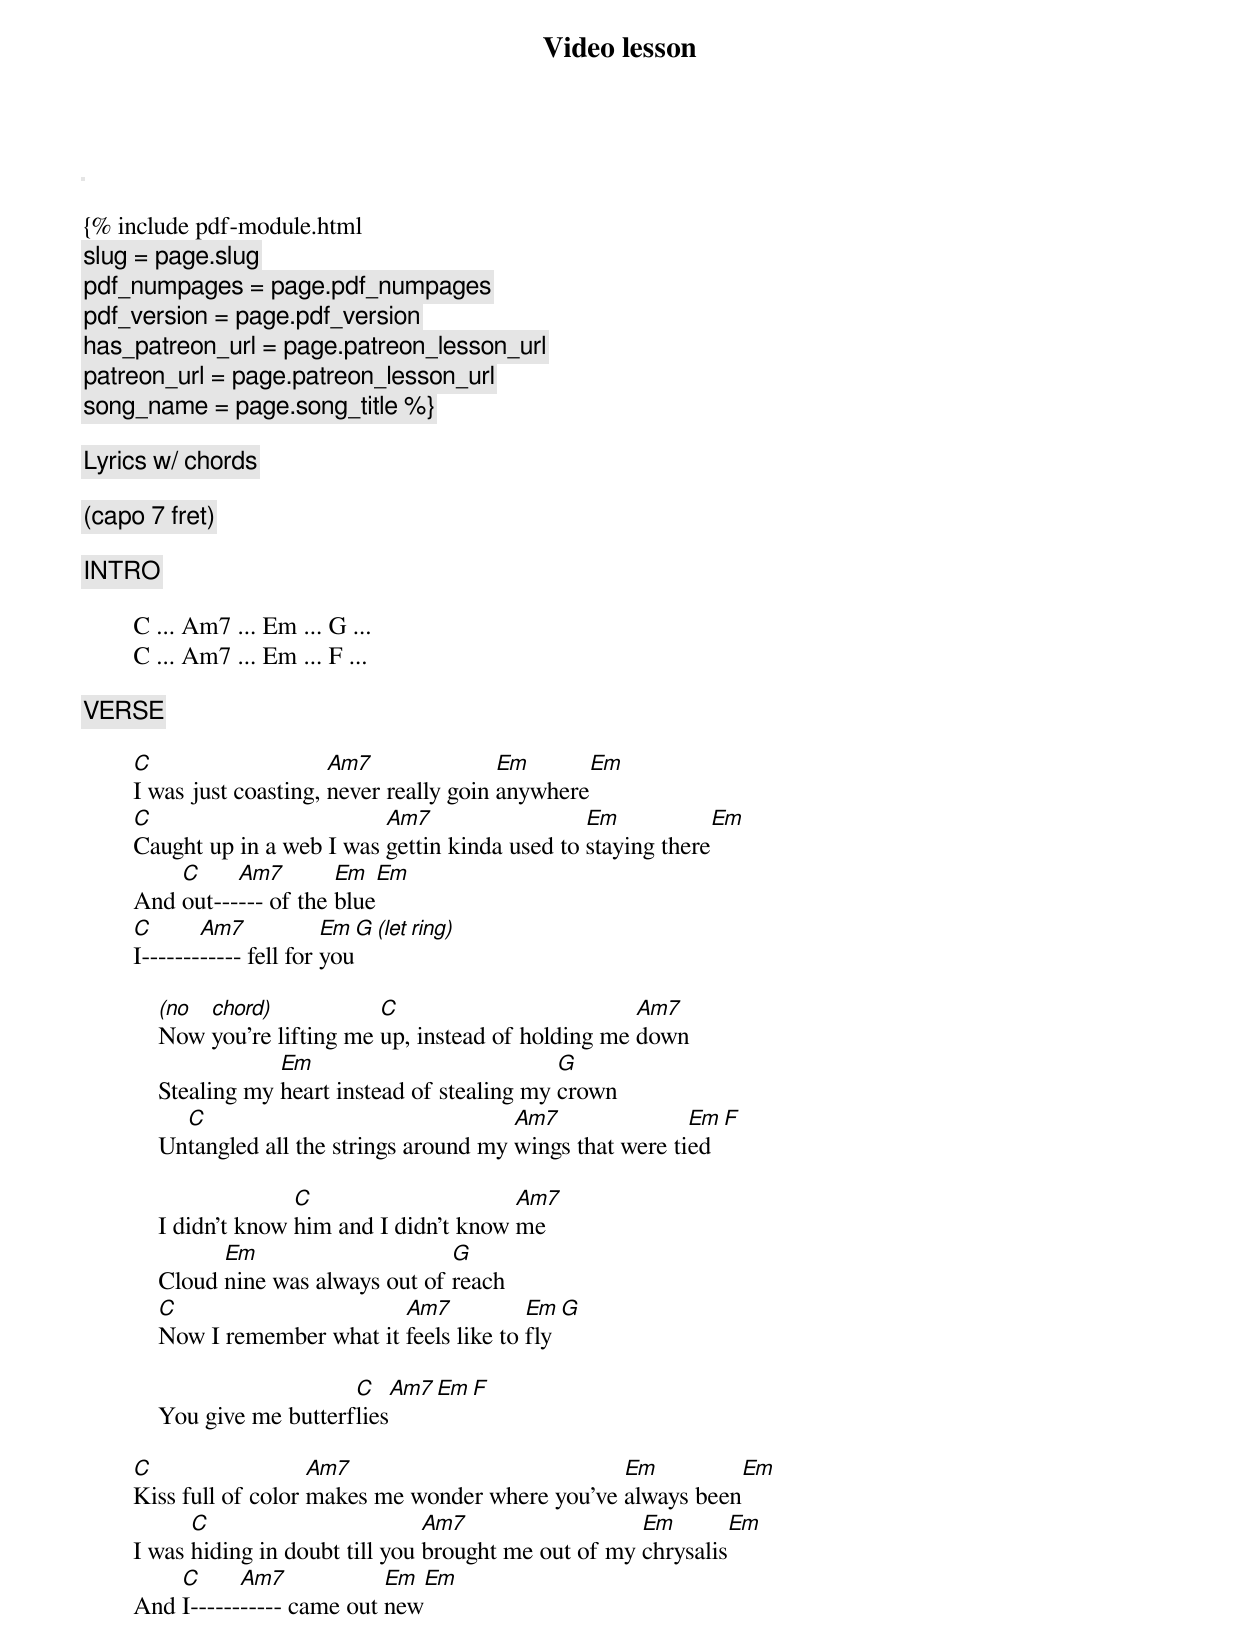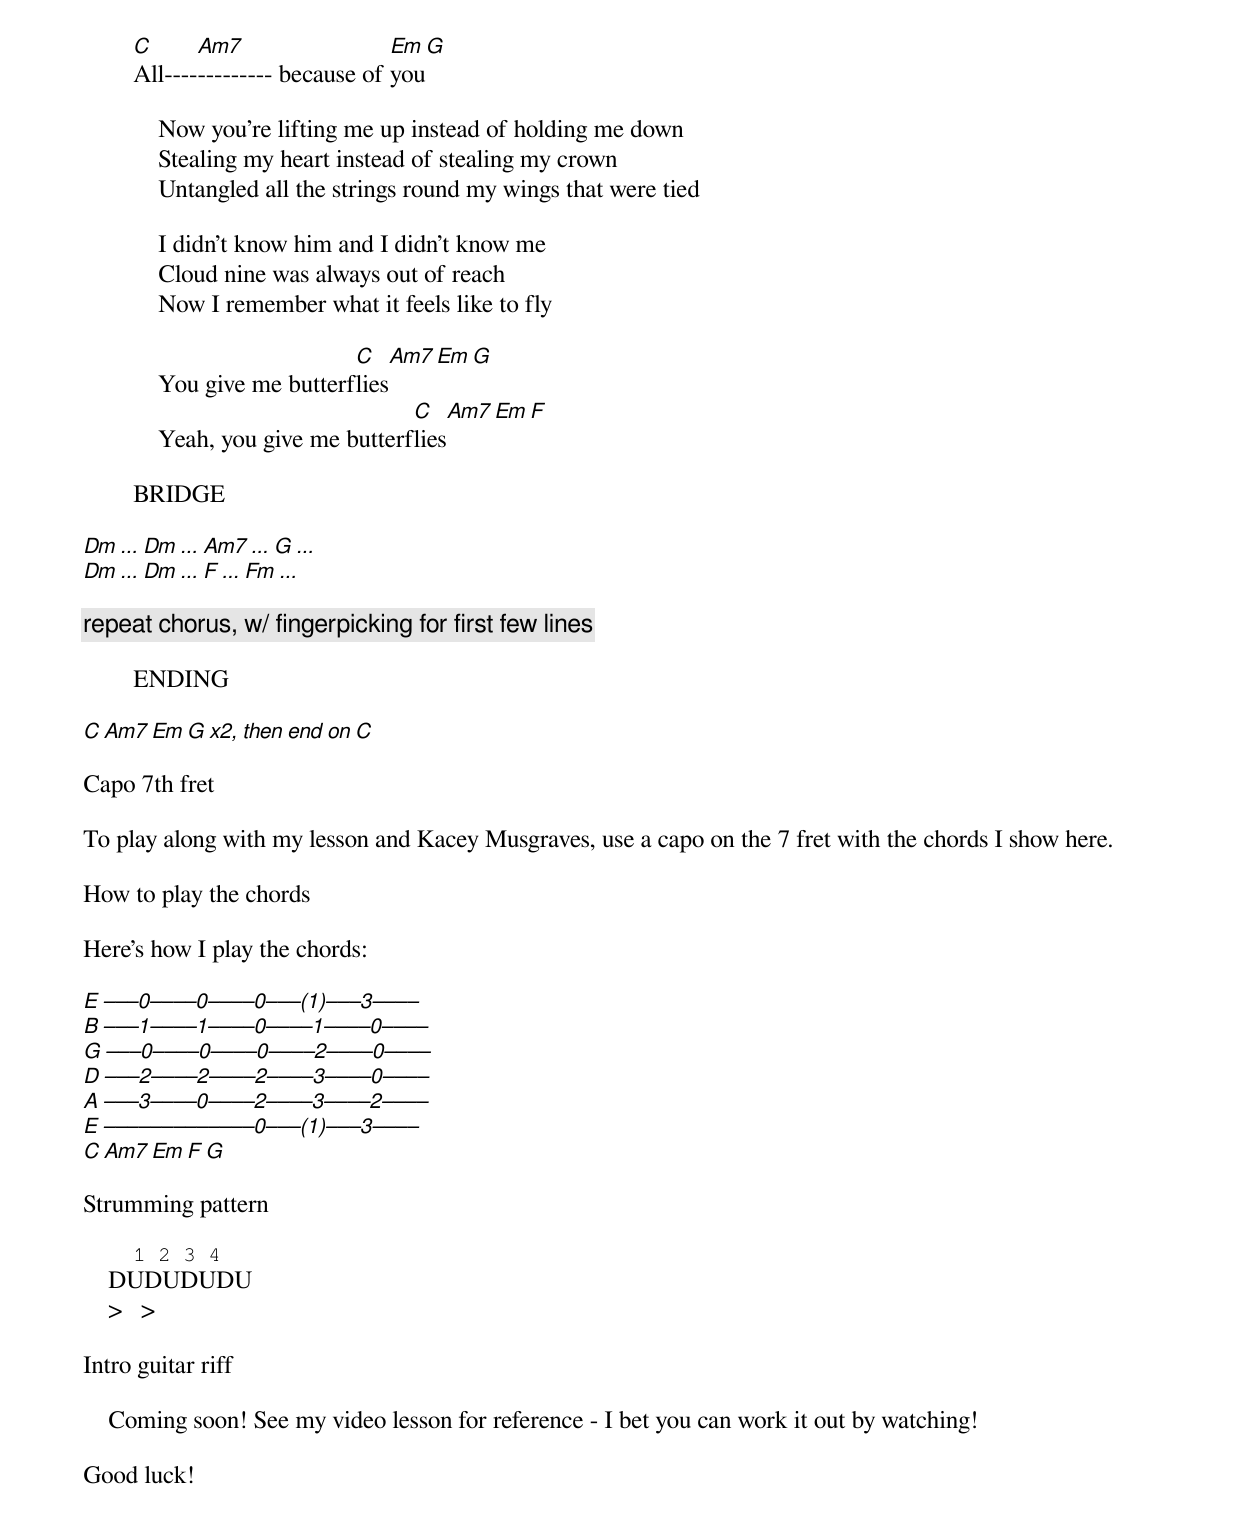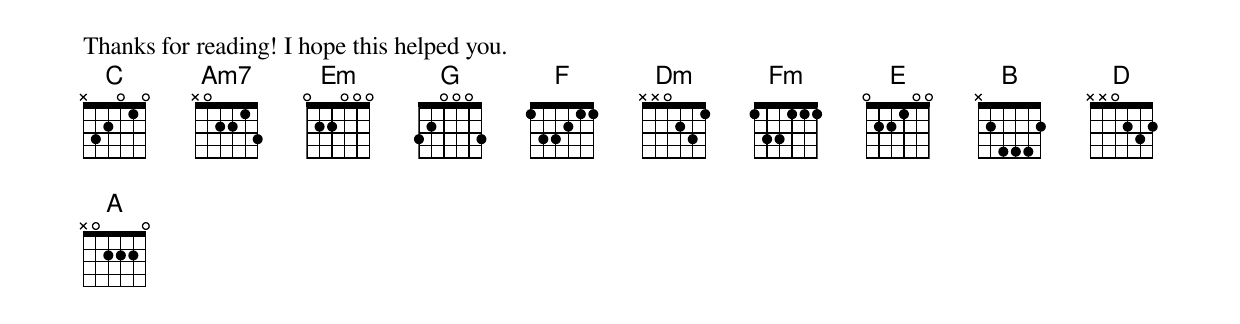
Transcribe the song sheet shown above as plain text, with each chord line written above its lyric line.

Video lesson

<iframe width="560" height="315" src="https://www.youtube.com/embed/9Nl9Rm29ZRE?showinfo=0" frameborder="0" allowfullscreen></iframe>

{% include pdf-module.html
     slug = page.slug
     pdf_numpages = page.pdf_numpages
     pdf_version = page.pdf_version
     has_patreon_url = page.patreon_lesson_url
     patreon_url = page.patreon_lesson_url
     song_name = page.song_title %}

Lyrics w/ chords

    (capo 7 fret)

    INTRO

        C ... Am7 ... Em ... G ...
        C ... Am7 ... Em ... F ...

    VERSE

        C                    Am7               Em       Em
        I was just coasting, never really goin anywhere
        C                        Am7                  Em           Em
        Caught up in a web I was gettin kinda used to staying there
            C     Am7        Em    Em
        And out------ of the blue
        C       Am7            Em    G (let ring)
        I------------ fell for you

            (no chord)            C                         Am7
            Now you're lifting me up, instead of holding me down
                        Em                           G
            Stealing my heart instead of stealing my crown
              C                                 Am7               Em    F
            Untangled all the strings around my wings that were tied

                          C                     Am7
            I didn't know him and I didn't know me
                  Em                     G
            Cloud nine was always out of reach
            C                      Am7           Em    G
            Now I remember what it feels like to fly

                               C    Am7   Em   F
            You give me butterflies

        C                  Am7                          Em          Em
        Kiss full of color makes me wonder where you've always been
              C                        Am7                  Em         Em
        I was hiding in doubt till you brought me out of my chrysalis
            C      Am7            Em    Em
        And I----------- came out new
        C      Am7                  Em    G
        All------------- because of you

            Now you're lifting me up instead of holding me down
            Stealing my heart instead of stealing my crown
            Untangled all the strings round my wings that were tied

            I didn't know him and I didn't know me
            Cloud nine was always out of reach
            Now I remember what it feels like to fly

                               C    Am7   Em   G
            You give me butterflies
                                     C    Am7   Em  F
            Yeah, you give me butterflies

        BRIDGE

                Dm ... Dm ... Am7 ... G  ...
                Dm ... Dm ... F   ... Fm ...

            [ repeat chorus, w/ fingerpicking for first few lines ]

        ENDING

                C    Am7   Em   G     x2, then end on C

Capo 7th fret

To play along with my lesson and Kacey Musgraves, use a capo on the 7 fret with the chords I show here.

How to play the chords

Here's how I play the chords:

    E –––0––––0––––0–––(1)–––3––––
    B –––1––––1––––0––––1––––0––––
    G –––0––––0––––0––––2––––0––––
    D –––2––––2––––2––––3––––0––––
    A –––3––––0––––2––––3––––2––––
    E –––––––––––––0–––(1)–––3––––
         C   Am7   Em   F    G

Strumming pattern

    1 2 3 4
    DUDUDUDU
    >   >

Intro guitar riff

    Coming soon! See my video lesson for reference - I bet you can work it out by watching!

Good luck!

Thanks for reading! I hope this helped you.
